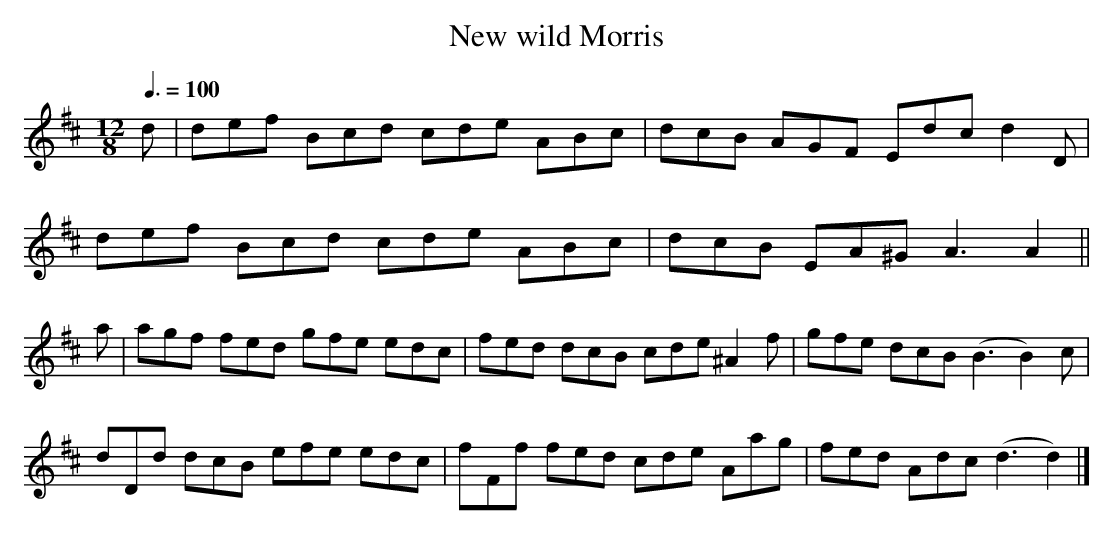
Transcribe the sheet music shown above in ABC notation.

X:1
T:New wild Morris
M:12/8
L:1/8
Q:3/8=100
K:D
d|def Bcd cde ABc|dcB AGF Edcd2D|
def Bcd cde ABc|dcB EA^G A3A2||
a|agf fed gfe edc|fed dcB cde ^A2f|gfe dcB(B3B2)c|
dDd dcB efe edc|fFf fed cde Aag|fed Adc (d3d2)|]
